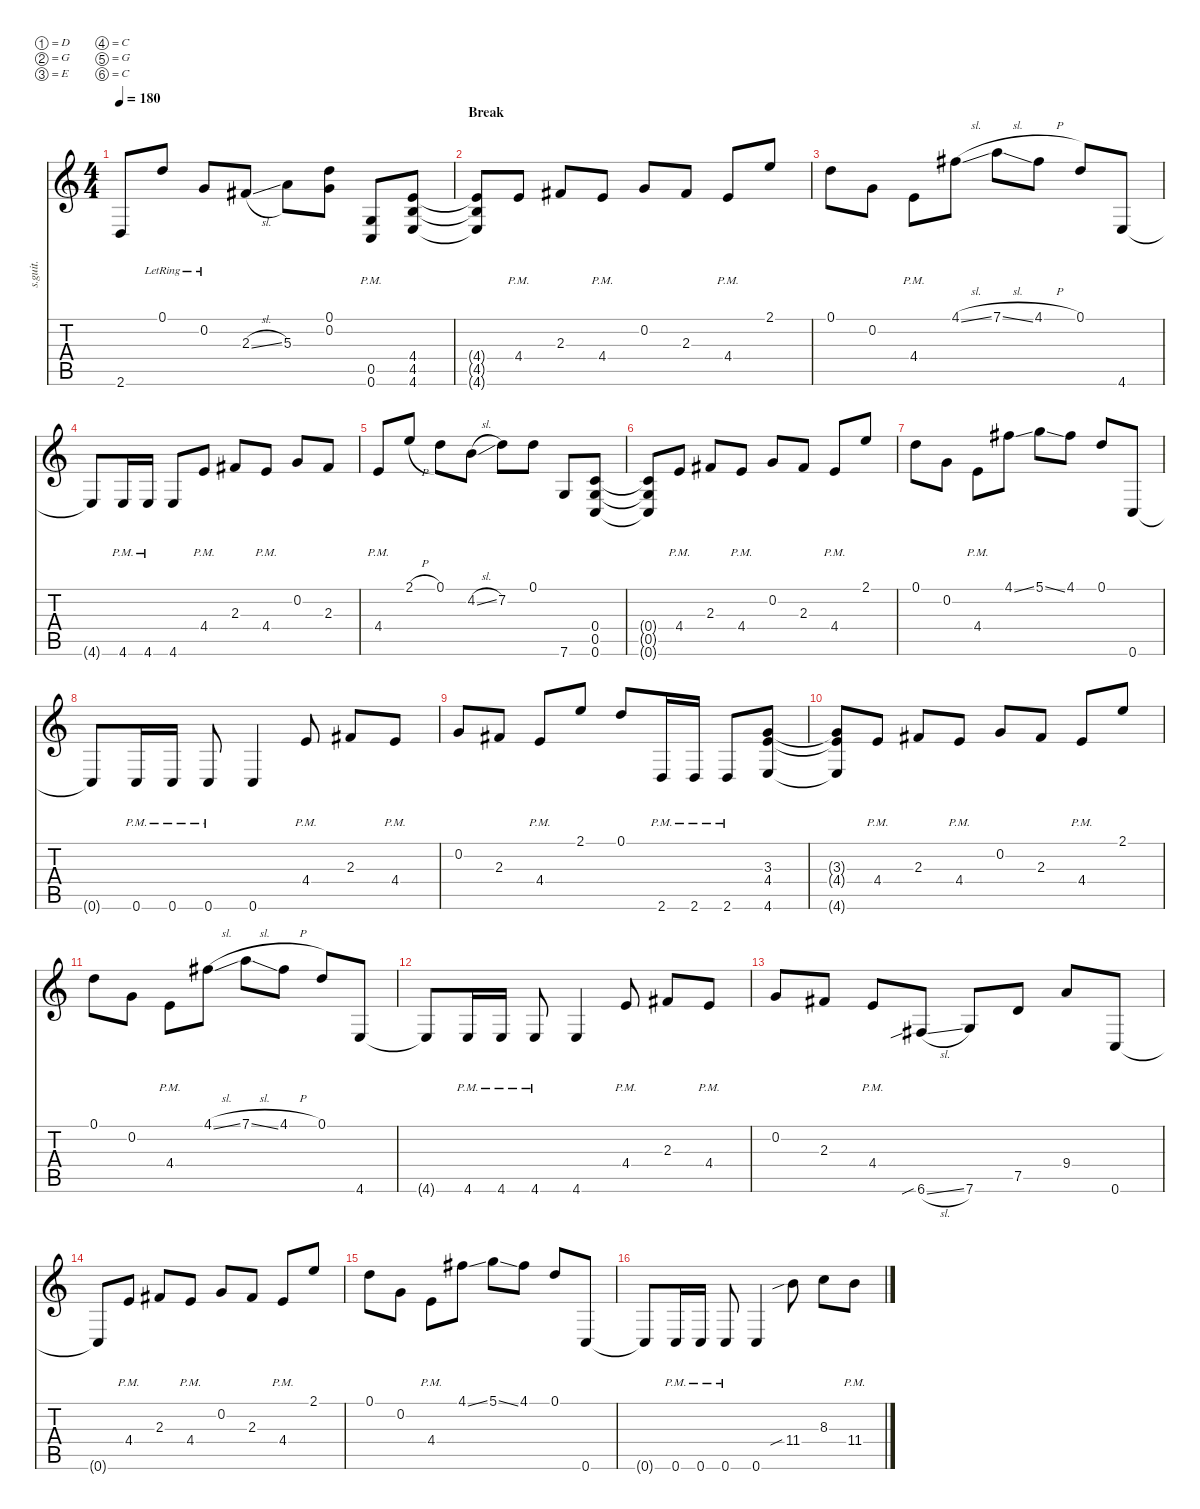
\defaultSystemsLayout 4
\hideDynamics
\bracketExtendMode nobrackets
\track ("Rhythm Guitar 1" "s.guit.") {instrument distortionguitar}
\staff {score tabs}
\tuning (D4 G3 E3 C3 G2 C2)
\ts (4 4)
\tempo 180
\clef g2
\ks c
2.6.8{lyrics (0 "") lyrics (1 "") lyrics (2 "") lyrics (3 "") lyrics (4 "") dy mf} 0.1{lr}.8{lyrics (0 "") lyrics (1 "") lyrics (2 "") lyrics (3 "") lyrics (4 "")} 0.2{lr}.8{lyrics (0 "") lyrics (1 "") lyrics (2 "") lyrics (3 "") lyrics (4 "")} 2.3{sl acc #}.8{lyrics (0 "") lyrics (1 "") lyrics (2 "") lyrics (3 "") lyrics (4 "")} 5.3.8{lyrics (0 "") lyrics (1 "") lyrics (2 "") lyrics (3 "") lyrics (4 "")} (0.1 0.2).8{lyrics (0 "") lyrics (1 "") lyrics (2 "") lyrics (3 "") lyrics (4 "")} (0.5{pm} 0.6{pm}).8{lyrics (0 "") lyrics (1 "") lyrics (2 "") lyrics (3 "") lyrics (4 "")} (4.4 4.5 4.6).8{lyrics (0 "") lyrics (1 "") lyrics (2 "") lyrics (3 "") lyrics (4 "")} |
\section ("" "Break")
(4.4{t} 4.5{t} 4.6{t}).8{lyrics (0 "") lyrics (1 "") lyrics (2 "") lyrics (3 "") lyrics (4 "")} 4.4{pm}.8{lyrics (0 "") lyrics (1 "") lyrics (2 "") lyrics (3 "") lyrics (4 "")} 2.3{acc #}.8{lyrics (0 "") lyrics (1 "") lyrics (2 "") lyrics (3 "") lyrics (4 "")} 4.4{pm}.8{lyrics (0 "") lyrics (1 "") lyrics (2 "") lyrics (3 "") lyrics (4 "")} 0.2.8{lyrics (0 "") lyrics (1 "") lyrics (2 "") lyrics (3 "") lyrics (4 "")} 2.3{acc #}.8{lyrics (0 "") lyrics (1 "") lyrics (2 "") lyrics (3 "") lyrics (4 "")} 4.4{pm}.8{lyrics (0 "") lyrics (1 "") lyrics (2 "") lyrics (3 "") lyrics (4 "")} 2.1.8{lyrics (0 "") lyrics (1 "") lyrics (2 "") lyrics (3 "") lyrics (4 "")} |
0.1.8{lyrics (0 "") lyrics (1 "") lyrics (2 "") lyrics (3 "") lyrics (4 "")} 0.2.8{lyrics (0 "") lyrics (1 "") lyrics (2 "") lyrics (3 "") lyrics (4 "")} 4.4{pm}.8{lyrics (0 "") lyrics (1 "") lyrics (2 "") lyrics (3 "") lyrics (4 "")} 4.1{sl acc #}.8{lyrics (0 "") lyrics (1 "") lyrics (2 "") lyrics (3 "") lyrics (4 "")} 7.1{sl}.8{lyrics (0 "") lyrics (1 "") lyrics (2 "") lyrics (3 "") lyrics (4 "")} 4.1{h acc #}.8{lyrics (0 "") lyrics (1 "") lyrics (2 "") lyrics (3 "") lyrics (4 "")} 0.1.8{lyrics (0 "") lyrics (1 "") lyrics (2 "") lyrics (3 "") lyrics (4 "")} 4.6.8{lyrics (0 "") lyrics (1 "") lyrics (2 "") lyrics (3 "") lyrics (4 "")} |
4.6{t}.8{lyrics (0 "") lyrics (1 "") lyrics (2 "") lyrics (3 "") lyrics (4 "")} 4.6{pm}.16{lyrics (0 "") lyrics (1 "") lyrics (2 "") lyrics (3 "") lyrics (4 "")} 4.6{pm}.16{lyrics (0 "") lyrics (1 "") lyrics (2 "") lyrics (3 "") lyrics (4 "")} 4.6.8{lyrics (0 "") lyrics (1 "") lyrics (2 "") lyrics (3 "") lyrics (4 "")} 4.4{pm}.8{lyrics (0 "") lyrics (1 "") lyrics (2 "") lyrics (3 "") lyrics (4 "")} 2.3{acc #}.8{lyrics (0 "") lyrics (1 "") lyrics (2 "") lyrics (3 "") lyrics (4 "")} 4.4{pm}.8{lyrics (0 "") lyrics (1 "") lyrics (2 "") lyrics (3 "") lyrics (4 "")} 0.2.8{lyrics (0 "") lyrics (1 "") lyrics (2 "") lyrics (3 "") lyrics (4 "")} 2.3{acc #}.8{lyrics (0 "") lyrics (1 "") lyrics (2 "") lyrics (3 "") lyrics (4 "")} |
4.4{pm}.8{lyrics (0 "") lyrics (1 "") lyrics (2 "") lyrics (3 "") lyrics (4 "")} 2.1{h}.8{lyrics (0 "") lyrics (1 "") lyrics (2 "") lyrics (3 "") lyrics (4 "")} 0.1.8{lyrics (0 "") lyrics (1 "") lyrics (2 "") lyrics (3 "") lyrics (4 "")} 4.2{sl}.8{lyrics (0 "") lyrics (1 "") lyrics (2 "") lyrics (3 "") lyrics (4 "")} 7.2.8{lyrics (0 "") lyrics (1 "") lyrics (2 "") lyrics (3 "") lyrics (4 "")} 0.1.8{lyrics (0 "") lyrics (1 "") lyrics (2 "") lyrics (3 "") lyrics (4 "")} 7.6.8{lyrics (0 "") lyrics (1 "") lyrics (2 "") lyrics (3 "") lyrics (4 "")} (0.4 0.5 0.6).8{lyrics (0 "") lyrics (1 "") lyrics (2 "") lyrics (3 "") lyrics (4 "")} |
(0.4{t} 0.5{t} 0.6{t}).8{lyrics (0 "") lyrics (1 "") lyrics (2 "") lyrics (3 "") lyrics (4 "")} 4.4{pm}.8{lyrics (0 "") lyrics (1 "") lyrics (2 "") lyrics (3 "") lyrics (4 "")} 2.3{acc #}.8{lyrics (0 "") lyrics (1 "") lyrics (2 "") lyrics (3 "") lyrics (4 "")} 4.4{pm}.8{lyrics (0 "") lyrics (1 "") lyrics (2 "") lyrics (3 "") lyrics (4 "")} 0.2.8{lyrics (0 "") lyrics (1 "") lyrics (2 "") lyrics (3 "") lyrics (4 "")} 2.3{acc #}.8{lyrics (0 "") lyrics (1 "") lyrics (2 "") lyrics (3 "") lyrics (4 "")} 4.4{pm}.8{lyrics (0 "") lyrics (1 "") lyrics (2 "") lyrics (3 "") lyrics (4 "")} 2.1.8{lyrics (0 "") lyrics (1 "") lyrics (2 "") lyrics (3 "") lyrics (4 "")} |
0.1.8{lyrics (0 "") lyrics (1 "") lyrics (2 "") lyrics (3 "") lyrics (4 "")} 0.2.8{lyrics (0 "") lyrics (1 "") lyrics (2 "") lyrics (3 "") lyrics (4 "")} 4.4{pm}.8{lyrics (0 "") lyrics (1 "") lyrics (2 "") lyrics (3 "") lyrics (4 "")} 4.1{ss acc #}.8{lyrics (0 "") lyrics (1 "") lyrics (2 "") lyrics (3 "") lyrics (4 "")} 5.1{ss}.8{lyrics (0 "") lyrics (1 "") lyrics (2 "") lyrics (3 "") lyrics (4 "")} 4.1{acc #}.8{lyrics (0 "") lyrics (1 "") lyrics (2 "") lyrics (3 "") lyrics (4 "")} 0.1.8{lyrics (0 "") lyrics (1 "") lyrics (2 "") lyrics (3 "") lyrics (4 "")} 0.6.8{lyrics (0 "") lyrics (1 "") lyrics (2 "") lyrics (3 "") lyrics (4 "")} |
0.6{t}.8{lyrics (0 "") lyrics (1 "") lyrics (2 "") lyrics (3 "") lyrics (4 "")} 0.6{pm}.16{lyrics (0 "") lyrics (1 "") lyrics (2 "") lyrics (3 "") lyrics (4 "")} 0.6{pm}.16{lyrics (0 "") lyrics (1 "") lyrics (2 "") lyrics (3 "") lyrics (4 "")} 0.6{pm}.8{lyrics (0 "") lyrics (1 "") lyrics (2 "") lyrics (3 "") lyrics (4 "")} 0.6.4{lyrics (0 "") lyrics (1 "") lyrics (2 "") lyrics (3 "") lyrics (4 "")} 4.4{pm}.8{lyrics (0 "") lyrics (1 "") lyrics (2 "") lyrics (3 "") lyrics (4 "")} 2.3{acc #}.8{lyrics (0 "") lyrics (1 "") lyrics (2 "") lyrics (3 "") lyrics (4 "")} 4.4{pm}.8{lyrics (0 "") lyrics (1 "") lyrics (2 "") lyrics (3 "") lyrics (4 "")} |
0.2.8{lyrics (0 "") lyrics (1 "") lyrics (2 "") lyrics (3 "") lyrics (4 "")} 2.3{acc #}.8{lyrics (0 "") lyrics (1 "") lyrics (2 "") lyrics (3 "") lyrics (4 "")} 4.4{pm}.8{lyrics (0 "") lyrics (1 "") lyrics (2 "") lyrics (3 "") lyrics (4 "")} 2.1.8{lyrics (0 "") lyrics (1 "") lyrics (2 "") lyrics (3 "") lyrics (4 "")} 0.1.8{lyrics (0 "") lyrics (1 "") lyrics (2 "") lyrics (3 "") lyrics (4 "")} 2.6{pm}.16{lyrics (0 "") lyrics (1 "") lyrics (2 "") lyrics (3 "") lyrics (4 "")} 2.6{pm}.16{lyrics (0 "") lyrics (1 "") lyrics (2 "") lyrics (3 "") lyrics (4 "")} 2.6{pm}.8{lyrics (0 "") lyrics (1 "") lyrics (2 "") lyrics (3 "") lyrics (4 "")} (3.3 4.4 4.6).8{lyrics (0 "") lyrics (1 "") lyrics (2 "") lyrics (3 "") lyrics (4 "")} |
(3.3{t} 4.4{t} 4.6{t}).8{lyrics (0 "") lyrics (1 "") lyrics (2 "") lyrics (3 "") lyrics (4 "")} 4.4{pm}.8{lyrics (0 "") lyrics (1 "") lyrics (2 "") lyrics (3 "") lyrics (4 "")} 2.3{acc #}.8{lyrics (0 "") lyrics (1 "") lyrics (2 "") lyrics (3 "") lyrics (4 "")} 4.4{pm}.8{lyrics (0 "") lyrics (1 "") lyrics (2 "") lyrics (3 "") lyrics (4 "")} 0.2.8{lyrics (0 "") lyrics (1 "") lyrics (2 "") lyrics (3 "") lyrics (4 "")} 2.3{acc #}.8{lyrics (0 "") lyrics (1 "") lyrics (2 "") lyrics (3 "") lyrics (4 "")} 4.4{pm}.8{lyrics (0 "") lyrics (1 "") lyrics (2 "") lyrics (3 "") lyrics (4 "")} 2.1.8{lyrics (0 "") lyrics (1 "") lyrics (2 "") lyrics (3 "") lyrics (4 "")} |
0.1.8{lyrics (0 "") lyrics (1 "") lyrics (2 "") lyrics (3 "") lyrics (4 "")} 0.2.8{lyrics (0 "") lyrics (1 "") lyrics (2 "") lyrics (3 "") lyrics (4 "")} 4.4{pm}.8{lyrics (0 "") lyrics (1 "") lyrics (2 "") lyrics (3 "") lyrics (4 "")} 4.1{sl acc #}.8{lyrics (0 "") lyrics (1 "") lyrics (2 "") lyrics (3 "") lyrics (4 "")} 7.1{sl}.8{lyrics (0 "") lyrics (1 "") lyrics (2 "") lyrics (3 "") lyrics (4 "")} 4.1{h acc #}.8{lyrics (0 "") lyrics (1 "") lyrics (2 "") lyrics (3 "") lyrics (4 "")} 0.1.8{lyrics (0 "") lyrics (1 "") lyrics (2 "") lyrics (3 "") lyrics (4 "")} 4.6.8{lyrics (0 "") lyrics (1 "") lyrics (2 "") lyrics (3 "") lyrics (4 "")} |
4.6{t}.8{lyrics (0 "") lyrics (1 "") lyrics (2 "") lyrics (3 "") lyrics (4 "")} 4.6{pm}.16{lyrics (0 "") lyrics (1 "") lyrics (2 "") lyrics (3 "") lyrics (4 "")} 4.6{pm}.16{lyrics (0 "") lyrics (1 "") lyrics (2 "") lyrics (3 "") lyrics (4 "")} 4.6{pm}.8{lyrics (0 "") lyrics (1 "") lyrics (2 "") lyrics (3 "") lyrics (4 "")} 4.6.4{lyrics (0 "") lyrics (1 "") lyrics (2 "") lyrics (3 "") lyrics (4 "")} 4.4{pm}.8{lyrics (0 "") lyrics (1 "") lyrics (2 "") lyrics (3 "") lyrics (4 "")} 2.3{acc #}.8{lyrics (0 "") lyrics (1 "") lyrics (2 "") lyrics (3 "") lyrics (4 "")} 4.4{pm}.8{lyrics (0 "") lyrics (1 "") lyrics (2 "") lyrics (3 "") lyrics (4 "")} |
0.2.8{lyrics (0 "") lyrics (1 "") lyrics (2 "") lyrics (3 "") lyrics (4 "")} 2.3{acc #}.8{lyrics (0 "") lyrics (1 "") lyrics (2 "") lyrics (3 "") lyrics (4 "")} 4.4{pm}.8{lyrics (0 "") lyrics (1 "") lyrics (2 "") lyrics (3 "") lyrics (4 "")} 6.6{sib sl acc #}.8{lyrics (0 "") lyrics (1 "") lyrics (2 "") lyrics (3 "") lyrics (4 "")} 7.6.8{lyrics (0 "") lyrics (1 "") lyrics (2 "") lyrics (3 "") lyrics (4 "")} 7.5.8{lyrics (0 "") lyrics (1 "") lyrics (2 "") lyrics (3 "") lyrics (4 "")} 9.4.8{lyrics (0 "") lyrics (1 "") lyrics (2 "") lyrics (3 "") lyrics (4 "")} 0.6.8{lyrics (0 "") lyrics (1 "") lyrics (2 "") lyrics (3 "") lyrics (4 "")} |
0.6{t}.8{lyrics (0 "") lyrics (1 "") lyrics (2 "") lyrics (3 "") lyrics (4 "")} 4.4{pm}.8{lyrics (0 "") lyrics (1 "") lyrics (2 "") lyrics (3 "") lyrics (4 "")} 2.3{acc #}.8{lyrics (0 "") lyrics (1 "") lyrics (2 "") lyrics (3 "") lyrics (4 "")} 4.4{pm}.8{lyrics (0 "") lyrics (1 "") lyrics (2 "") lyrics (3 "") lyrics (4 "")} 0.2.8{lyrics (0 "") lyrics (1 "") lyrics (2 "") lyrics (3 "") lyrics (4 "")} 2.3{acc #}.8{lyrics (0 "") lyrics (1 "") lyrics (2 "") lyrics (3 "") lyrics (4 "")} 4.4{pm}.8{lyrics (0 "") lyrics (1 "") lyrics (2 "") lyrics (3 "") lyrics (4 "")} 2.1.8{lyrics (0 "") lyrics (1 "") lyrics (2 "") lyrics (3 "") lyrics (4 "")} |
0.1.8{lyrics (0 "") lyrics (1 "") lyrics (2 "") lyrics (3 "") lyrics (4 "")} 0.2.8{lyrics (0 "") lyrics (1 "") lyrics (2 "") lyrics (3 "") lyrics (4 "")} 4.4{pm}.8{lyrics (0 "") lyrics (1 "") lyrics (2 "") lyrics (3 "") lyrics (4 "")} 4.1{ss acc #}.8{lyrics (0 "") lyrics (1 "") lyrics (2 "") lyrics (3 "") lyrics (4 "")} 5.1{ss}.8{lyrics (0 "") lyrics (1 "") lyrics (2 "") lyrics (3 "") lyrics (4 "")} 4.1{acc #}.8{lyrics (0 "") lyrics (1 "") lyrics (2 "") lyrics (3 "") lyrics (4 "")} 0.1.8{lyrics (0 "") lyrics (1 "") lyrics (2 "") lyrics (3 "") lyrics (4 "")} 0.6.8{lyrics (0 "") lyrics (1 "") lyrics (2 "") lyrics (3 "") lyrics (4 "")} |
0.6{t}.8{lyrics (0 "") lyrics (1 "") lyrics (2 "") lyrics (3 "") lyrics (4 "")} 0.6{pm}.16{lyrics (0 "") lyrics (1 "") lyrics (2 "") lyrics (3 "") lyrics (4 "")} 0.6{pm}.16{lyrics (0 "") lyrics (1 "") lyrics (2 "") lyrics (3 "") lyrics (4 "")} 0.6{pm}.8{lyrics (0 "") lyrics (1 "") lyrics (2 "") lyrics (3 "") lyrics (4 "")} 0.6.4{lyrics (0 "") lyrics (1 "") lyrics (2 "") lyrics (3 "") lyrics (4 "")} 11.4{sib}.8{lyrics (0 "") lyrics (1 "") lyrics (2 "") lyrics (3 "") lyrics (4 "")} 8.3.8{lyrics (0 "") lyrics (1 "") lyrics (2 "") lyrics (3 "") lyrics (4 "")} 11.4{pm}.8{lyrics (0 "") lyrics (1 "") lyrics (2 "") lyrics (3 "") lyrics (4 "")}
